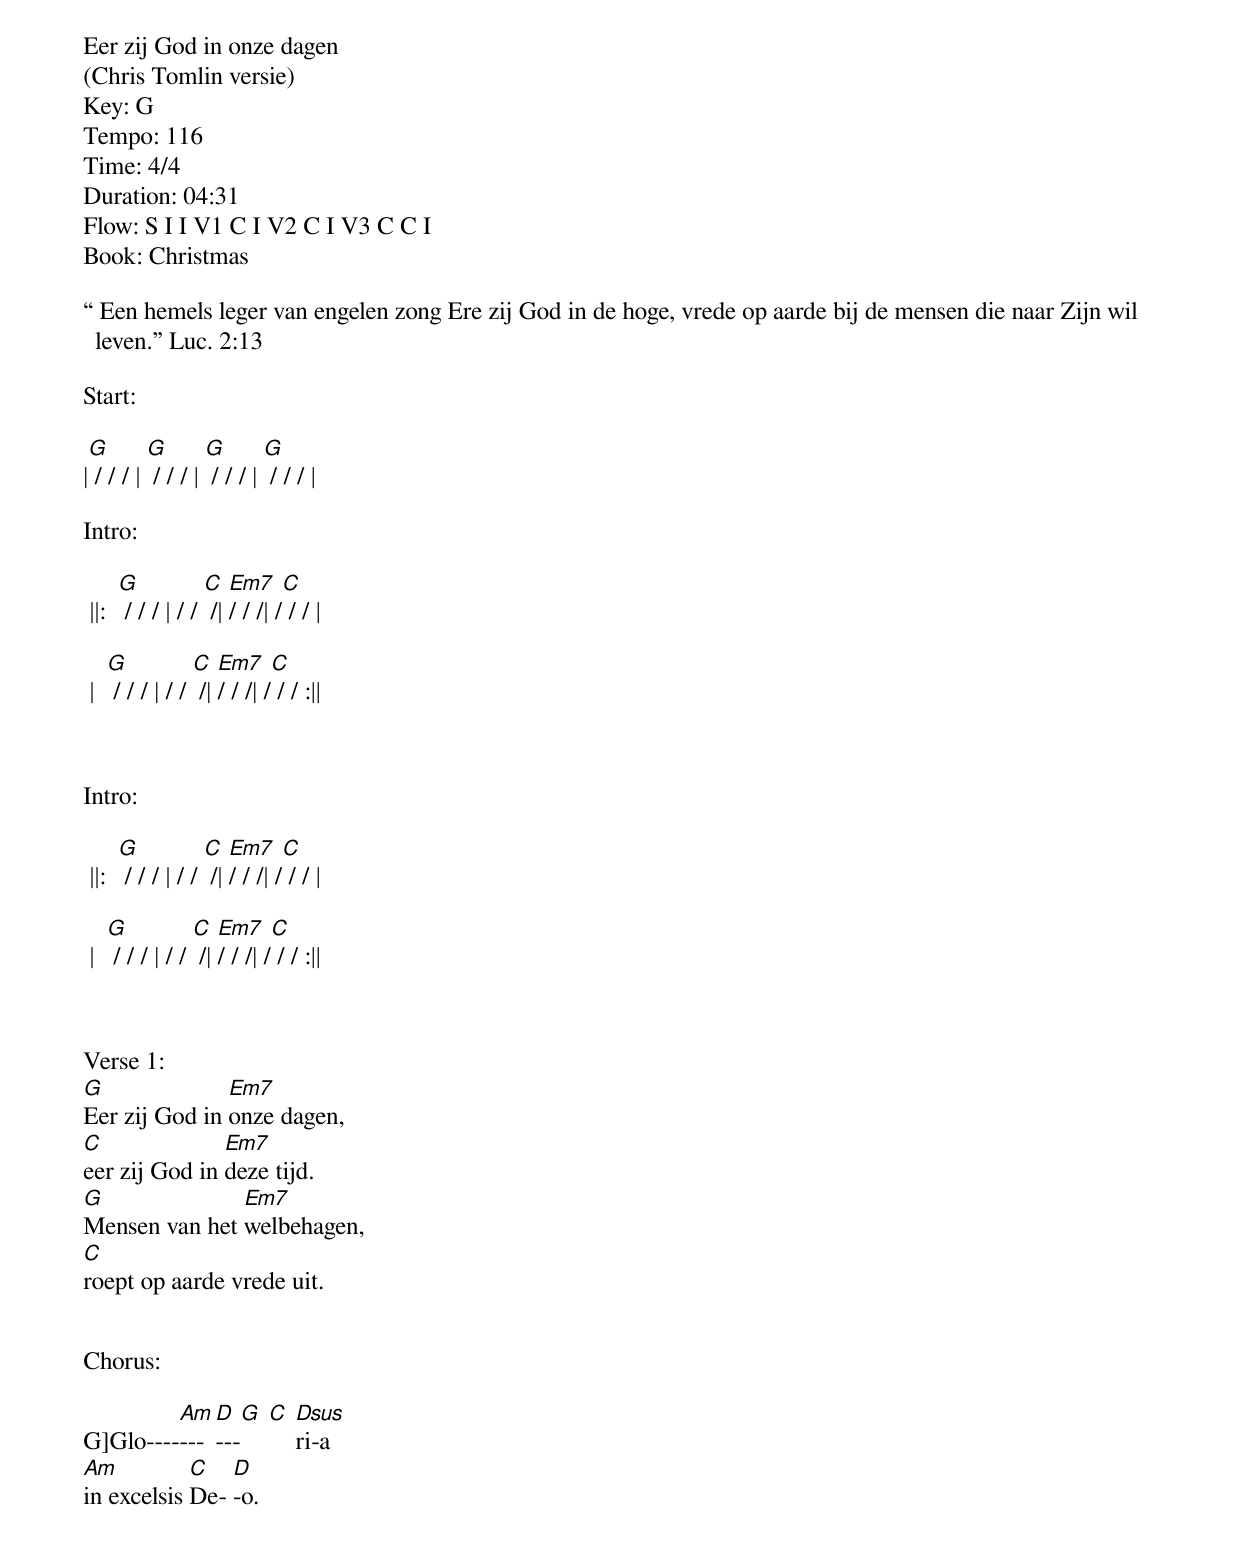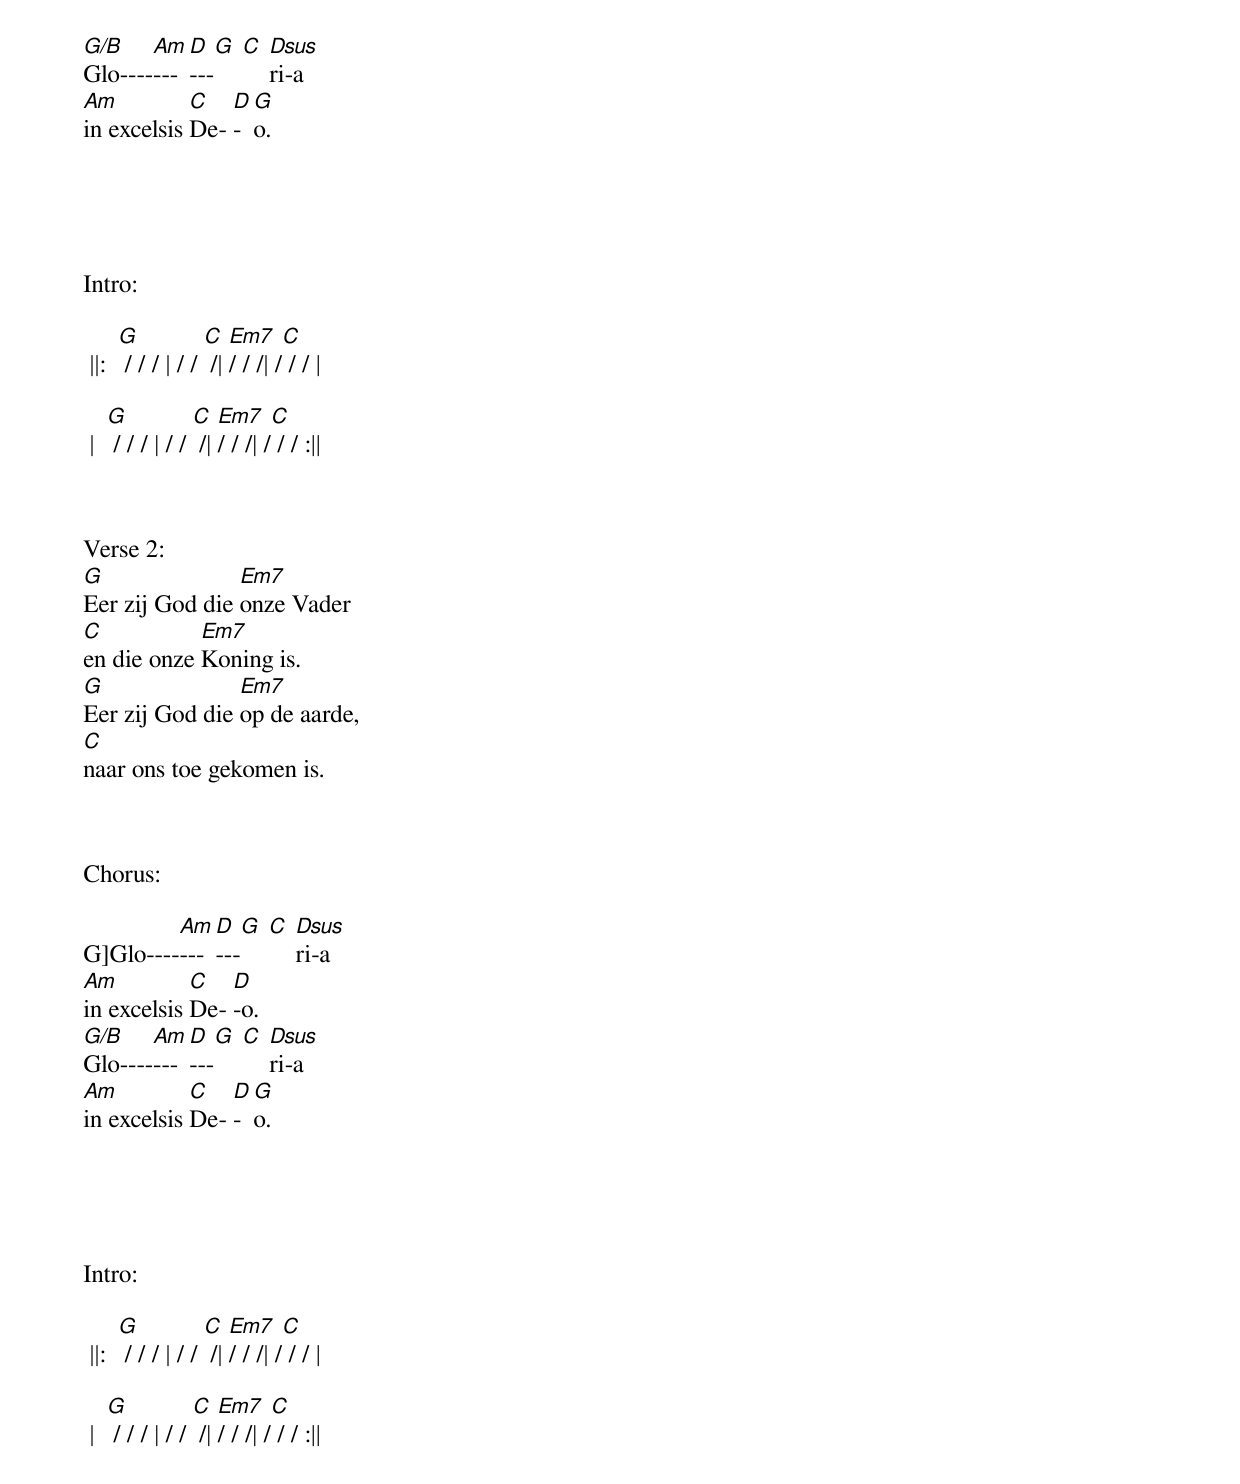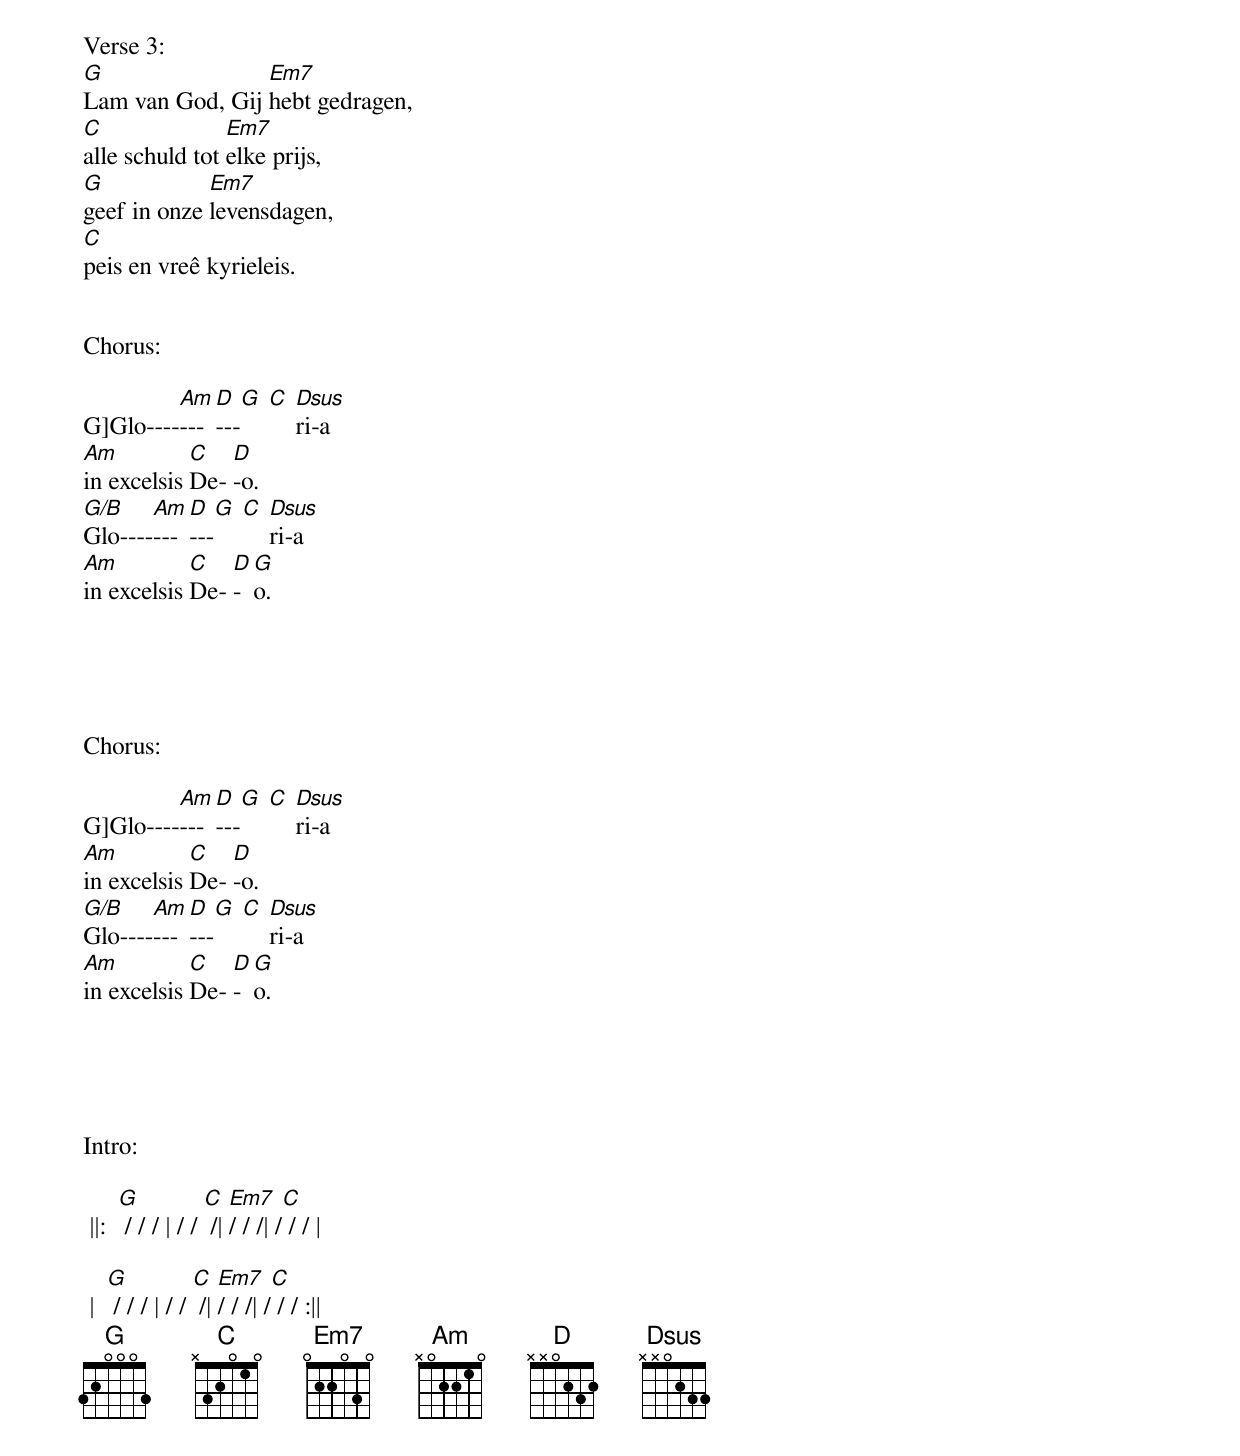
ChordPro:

Eer zij God in onze dagen
(Chris Tomlin versie)
Key: G
Tempo: 116
Time: 4/4
Duration: 04:31
Flow: S I I V1 C I V2 C I V3 C C I
Book: Christmas

“ Een hemels leger van engelen zong Ere zij God in de hoge, vrede op aarde bij de mensen die naar Zijn wil leven.” Luc. 2:13

Start:

|[G] / / / | [G] / / / | [G] / / / | [G] / / / |

Intro:

 ||:  [G] / / / | / / [C] /| [Em7]/ / /| /[C] / / |

 |  [G] / / / | / / [C] /| [Em7]/ / /| /[C] / / :||



Intro:

 ||:  [G] / / / | / / [C] /| [Em7]/ / /| /[C] / / |

 |  [G] / / / | / / [C] /| [Em7]/ / /| /[C] / / :||



Verse 1:
[G]Eer zij God in [Em7]onze dagen,
[C]eer zij God in [Em7]deze tijd.
[G]Mensen van het [Em7]welbehagen,
[C]roept op aarde vrede uit.


Chorus:

G]Glo----[Am]---[D]---[G] [C] [Dsus]ri-a
[Am]in excelsis [C]De- [D]-o.
[G/B]Glo----[Am]---[D]---[G] [C] [Dsus]ri-a
[Am]in excelsis [C]De- [D]- [G]o.





Intro:

 ||:  [G] / / / | / / [C] /| [Em7]/ / /| /[C] / / |

 |  [G] / / / | / / [C] /| [Em7]/ / /| /[C] / / :||



Verse 2:
[G]Eer zij God die [Em7]onze Vader
[C]en die onze [Em7]Koning is.
[G]Eer zij God die [Em7]op de aarde,
[C]naar ons toe gekomen is.



Chorus:

G]Glo----[Am]---[D]---[G] [C] [Dsus]ri-a
[Am]in excelsis [C]De- [D]-o.
[G/B]Glo----[Am]---[D]---[G] [C] [Dsus]ri-a
[Am]in excelsis [C]De- [D]- [G]o.





Intro:

 ||:  [G] / / / | / / [C] /| [Em7]/ / /| /[C] / / |

 |  [G] / / / | / / [C] /| [Em7]/ / /| /[C] / / :||



Verse 3:
[G]Lam van God, Gij [Em7]hebt gedragen,
[C]alle schuld tot [Em7]elke prijs,
[G]geef in onze [Em7]levensdagen,
[C]peis en vreê kyrieleis.


Chorus:

G]Glo----[Am]---[D]---[G] [C] [Dsus]ri-a
[Am]in excelsis [C]De- [D]-o.
[G/B]Glo----[Am]---[D]---[G] [C] [Dsus]ri-a
[Am]in excelsis [C]De- [D]- [G]o.





Chorus:

G]Glo----[Am]---[D]---[G] [C] [Dsus]ri-a
[Am]in excelsis [C]De- [D]-o.
[G/B]Glo----[Am]---[D]---[G] [C] [Dsus]ri-a
[Am]in excelsis [C]De- [D]- [G]o.





Intro:

 ||:  [G] / / / | / / [C] /| [Em7]/ / /| /[C] / / |

 |  [G] / / / | / / [C] /| [Em7]/ / /| /[C] / / :||
